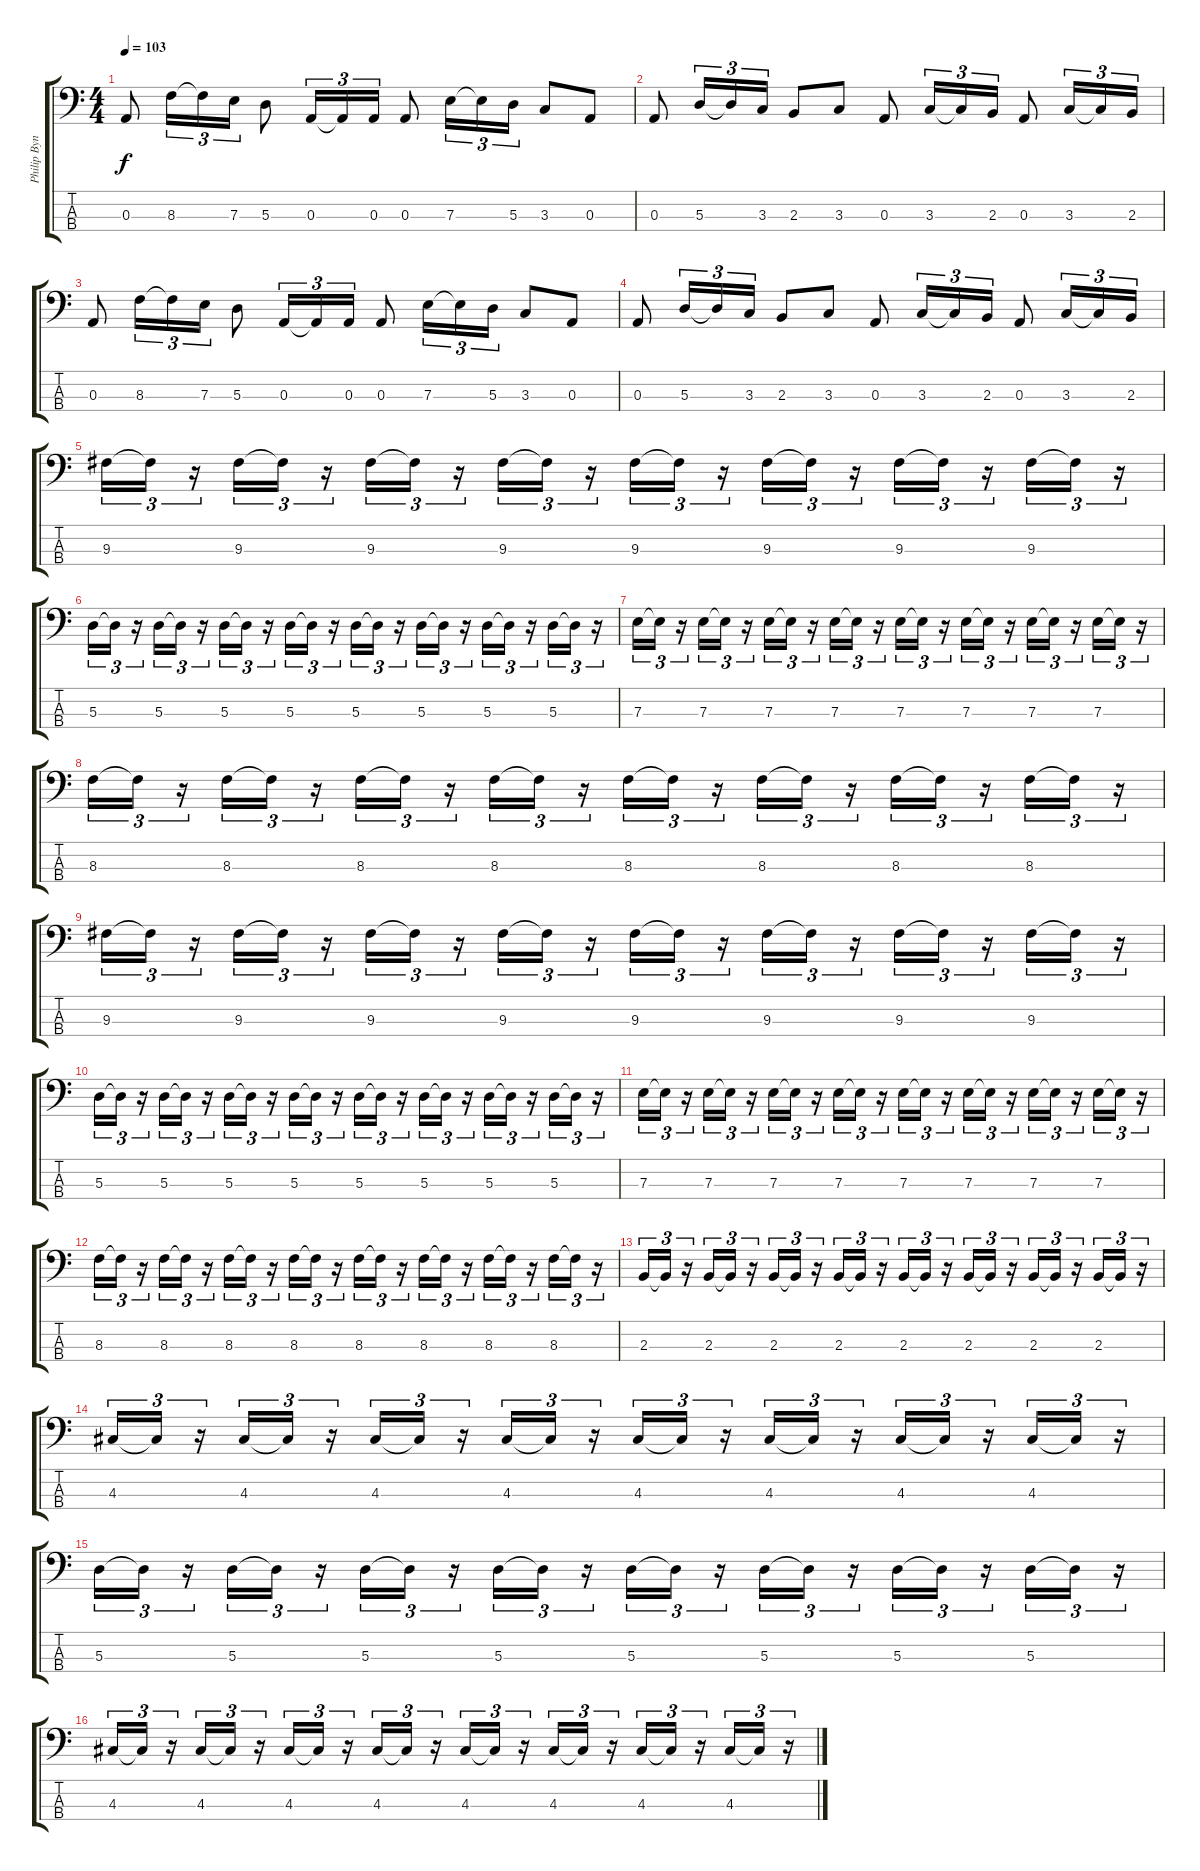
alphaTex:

\track ("Philip Bynoe" "Philip Byn") {instrument electricbassfinger}
\staff {score tabs}
\tuning (G2 D2 A1 E1) {hide}
\ts (4 4)
\tempo 103
\clef f4
\ks c
0.3.8{dy f} 8.3.16{tu (3 2)} 8.3{t}.16{tu (3 2)} 7.3.16{tu (3 2)} 5.3.8 0.3.16{tu (3 2)} 0.3{t}.16{tu (3 2)} 0.3.16{tu (3 2)} 0.3.8 7.3.16{tu (3 2)} 7.3{t}.16{tu (3 2)} 5.3.16{tu (3 2)} 3.3.8 0.3.8 |
0.3.8 5.3.16{tu (3 2)} 5.3{t}.16{tu (3 2)} 3.3.16{tu (3 2)} 2.3.8 3.3.8 0.3.8 3.3.16{tu (3 2)} 3.3{t}.16{tu (3 2)} 2.3.16{tu (3 2)} 0.3.8 3.3.16{tu (3 2)} 3.3{t}.16{tu (3 2)} 2.3.16{tu (3 2)} |
0.3.8 8.3.16{tu (3 2)} 8.3{t}.16{tu (3 2)} 7.3.16{tu (3 2)} 5.3.8 0.3.16{tu (3 2)} 0.3{t}.16{tu (3 2)} 0.3.16{tu (3 2)} 0.3.8 7.3.16{tu (3 2)} 7.3{t}.16{tu (3 2)} 5.3.16{tu (3 2)} 3.3.8 0.3.8 |
0.3.8 5.3.16{tu (3 2)} 5.3{t}.16{tu (3 2)} 3.3.16{tu (3 2)} 2.3.8 3.3.8 0.3.8 3.3.16{tu (3 2)} 3.3{t}.16{tu (3 2)} 2.3.16{tu (3 2)} 0.3.8 3.3.16{tu (3 2)} 3.3{t}.16{tu (3 2)} 2.3.16{tu (3 2)} |
9.3.16{tu (3 2)} 9.3{t}.16{tu (3 2)} r.16{tu (3 2)} 9.3.16{tu (3 2)} 9.3{t}.16{tu (3 2)} r.16{tu (3 2)} 9.3.16{tu (3 2)} 9.3{t}.16{tu (3 2)} r.16{tu (3 2)} 9.3.16{tu (3 2)} 9.3{t}.16{tu (3 2)} r.16{tu (3 2)} 9.3.16{tu (3 2)} 9.3{t}.16{tu (3 2)} r.16{tu (3 2)} 9.3.16{tu (3 2)} 9.3{t}.16{tu (3 2)} r.16{tu (3 2)} 9.3.16{tu (3 2)} 9.3{t}.16{tu (3 2)} r.16{tu (3 2)} 9.3.16{tu (3 2)} 9.3{t}.16{tu (3 2)} r.16{tu (3 2)} |
5.3.16{tu (3 2)} 5.3{t}.16{tu (3 2)} r.16{tu (3 2)} 5.3.16{tu (3 2)} 5.3{t}.16{tu (3 2)} r.16{tu (3 2)} 5.3.16{tu (3 2)} 5.3{t}.16{tu (3 2)} r.16{tu (3 2)} 5.3.16{tu (3 2)} 5.3{t}.16{tu (3 2)} r.16{tu (3 2)} 5.3.16{tu (3 2)} 5.3{t}.16{tu (3 2)} r.16{tu (3 2)} 5.3.16{tu (3 2)} 5.3{t}.16{tu (3 2)} r.16{tu (3 2)} 5.3.16{tu (3 2)} 5.3{t}.16{tu (3 2)} r.16{tu (3 2)} 5.3.16{tu (3 2)} 5.3{t}.16{tu (3 2)} r.16{tu (3 2)} |
7.3.16{tu (3 2)} 7.3{t}.16{tu (3 2)} r.16{tu (3 2)} 7.3.16{tu (3 2)} 7.3{t}.16{tu (3 2)} r.16{tu (3 2)} 7.3.16{tu (3 2)} 7.3{t}.16{tu (3 2)} r.16{tu (3 2)} 7.3.16{tu (3 2)} 7.3{t}.16{tu (3 2)} r.16{tu (3 2)} 7.3.16{tu (3 2)} 7.3{t}.16{tu (3 2)} r.16{tu (3 2)} 7.3.16{tu (3 2)} 7.3{t}.16{tu (3 2)} r.16{tu (3 2)} 7.3.16{tu (3 2)} 7.3{t}.16{tu (3 2)} r.16{tu (3 2)} 7.3.16{tu (3 2)} 7.3{t}.16{tu (3 2)} r.16{tu (3 2)} |
8.3.16{tu (3 2)} 8.3{t}.16{tu (3 2)} r.16{tu (3 2)} 8.3.16{tu (3 2)} 8.3{t}.16{tu (3 2)} r.16{tu (3 2)} 8.3.16{tu (3 2)} 8.3{t}.16{tu (3 2)} r.16{tu (3 2)} 8.3.16{tu (3 2)} 8.3{t}.16{tu (3 2)} r.16{tu (3 2)} 8.3.16{tu (3 2)} 8.3{t}.16{tu (3 2)} r.16{tu (3 2)} 8.3.16{tu (3 2)} 8.3{t}.16{tu (3 2)} r.16{tu (3 2)} 8.3.16{tu (3 2)} 8.3{t}.16{tu (3 2)} r.16{tu (3 2)} 8.3.16{tu (3 2)} 8.3{t}.16{tu (3 2)} r.16{tu (3 2)} |
9.3.16{tu (3 2)} 9.3{t}.16{tu (3 2)} r.16{tu (3 2)} 9.3.16{tu (3 2)} 9.3{t}.16{tu (3 2)} r.16{tu (3 2)} 9.3.16{tu (3 2)} 9.3{t}.16{tu (3 2)} r.16{tu (3 2)} 9.3.16{tu (3 2)} 9.3{t}.16{tu (3 2)} r.16{tu (3 2)} 9.3.16{tu (3 2)} 9.3{t}.16{tu (3 2)} r.16{tu (3 2)} 9.3.16{tu (3 2)} 9.3{t}.16{tu (3 2)} r.16{tu (3 2)} 9.3.16{tu (3 2)} 9.3{t}.16{tu (3 2)} r.16{tu (3 2)} 9.3.16{tu (3 2)} 9.3{t}.16{tu (3 2)} r.16{tu (3 2)} |
5.3.16{tu (3 2)} 5.3{t}.16{tu (3 2)} r.16{tu (3 2)} 5.3.16{tu (3 2)} 5.3{t}.16{tu (3 2)} r.16{tu (3 2)} 5.3.16{tu (3 2)} 5.3{t}.16{tu (3 2)} r.16{tu (3 2)} 5.3.16{tu (3 2)} 5.3{t}.16{tu (3 2)} r.16{tu (3 2)} 5.3.16{tu (3 2)} 5.3{t}.16{tu (3 2)} r.16{tu (3 2)} 5.3.16{tu (3 2)} 5.3{t}.16{tu (3 2)} r.16{tu (3 2)} 5.3.16{tu (3 2)} 5.3{t}.16{tu (3 2)} r.16{tu (3 2)} 5.3.16{tu (3 2)} 5.3{t}.16{tu (3 2)} r.16{tu (3 2)} |
7.3.16{tu (3 2)} 7.3{t}.16{tu (3 2)} r.16{tu (3 2)} 7.3.16{tu (3 2)} 7.3{t}.16{tu (3 2)} r.16{tu (3 2)} 7.3.16{tu (3 2)} 7.3{t}.16{tu (3 2)} r.16{tu (3 2)} 7.3.16{tu (3 2)} 7.3{t}.16{tu (3 2)} r.16{tu (3 2)} 7.3.16{tu (3 2)} 7.3{t}.16{tu (3 2)} r.16{tu (3 2)} 7.3.16{tu (3 2)} 7.3{t}.16{tu (3 2)} r.16{tu (3 2)} 7.3.16{tu (3 2)} 7.3{t}.16{tu (3 2)} r.16{tu (3 2)} 7.3.16{tu (3 2)} 7.3{t}.16{tu (3 2)} r.16{tu (3 2)} |
8.3.16{tu (3 2)} 8.3{t}.16{tu (3 2)} r.16{tu (3 2)} 8.3.16{tu (3 2)} 8.3{t}.16{tu (3 2)} r.16{tu (3 2)} 8.3.16{tu (3 2)} 8.3{t}.16{tu (3 2)} r.16{tu (3 2)} 8.3.16{tu (3 2)} 8.3{t}.16{tu (3 2)} r.16{tu (3 2)} 8.3.16{tu (3 2)} 8.3{t}.16{tu (3 2)} r.16{tu (3 2)} 8.3.16{tu (3 2)} 8.3{t}.16{tu (3 2)} r.16{tu (3 2)} 8.3.16{tu (3 2)} 8.3{t}.16{tu (3 2)} r.16{tu (3 2)} 8.3.16{tu (3 2)} 8.3{t}.16{tu (3 2)} r.16{tu (3 2)} |
2.3.16{tu (3 2)} 2.3{t}.16{tu (3 2)} r.16{tu (3 2)} 2.3.16{tu (3 2)} 2.3{t}.16{tu (3 2)} r.16{tu (3 2)} 2.3.16{tu (3 2)} 2.3{t}.16{tu (3 2)} r.16{tu (3 2)} 2.3.16{tu (3 2)} 2.3{t}.16{tu (3 2)} r.16{tu (3 2)} 2.3.16{tu (3 2)} 2.3{t}.16{tu (3 2)} r.16{tu (3 2)} 2.3.16{tu (3 2)} 2.3{t}.16{tu (3 2)} r.16{tu (3 2)} 2.3.16{tu (3 2)} 2.3{t}.16{tu (3 2)} r.16{tu (3 2)} 2.3.16{tu (3 2)} 2.3{t}.16{tu (3 2)} r.16{tu (3 2)} |
4.3.16{tu (3 2)} 4.3{t}.16{tu (3 2)} r.16{tu (3 2)} 4.3.16{tu (3 2)} 4.3{t}.16{tu (3 2)} r.16{tu (3 2)} 4.3.16{tu (3 2)} 4.3{t}.16{tu (3 2)} r.16{tu (3 2)} 4.3.16{tu (3 2)} 4.3{t}.16{tu (3 2)} r.16{tu (3 2)} 4.3.16{tu (3 2)} 4.3{t}.16{tu (3 2)} r.16{tu (3 2)} 4.3.16{tu (3 2)} 4.3{t}.16{tu (3 2)} r.16{tu (3 2)} 4.3.16{tu (3 2)} 4.3{t}.16{tu (3 2)} r.16{tu (3 2)} 4.3.16{tu (3 2)} 4.3{t}.16{tu (3 2)} r.16{tu (3 2)} |
5.3.16{tu (3 2)} 5.3{t}.16{tu (3 2)} r.16{tu (3 2)} 5.3.16{tu (3 2)} 5.3{t}.16{tu (3 2)} r.16{tu (3 2)} 5.3.16{tu (3 2)} 5.3{t}.16{tu (3 2)} r.16{tu (3 2)} 5.3.16{tu (3 2)} 5.3{t}.16{tu (3 2)} r.16{tu (3 2)} 5.3.16{tu (3 2)} 5.3{t}.16{tu (3 2)} r.16{tu (3 2)} 5.3.16{tu (3 2)} 5.3{t}.16{tu (3 2)} r.16{tu (3 2)} 5.3.16{tu (3 2)} 5.3{t}.16{tu (3 2)} r.16{tu (3 2)} 5.3.16{tu (3 2)} 5.3{t}.16{tu (3 2)} r.16{tu (3 2)} |
4.3.16{tu (3 2)} 4.3{t}.16{tu (3 2)} r.16{tu (3 2)} 4.3.16{tu (3 2)} 4.3{t}.16{tu (3 2)} r.16{tu (3 2)} 4.3.16{tu (3 2)} 4.3{t}.16{tu (3 2)} r.16{tu (3 2)} 4.3.16{tu (3 2)} 4.3{t}.16{tu (3 2)} r.16{tu (3 2)} 4.3.16{tu (3 2)} 4.3{t}.16{tu (3 2)} r.16{tu (3 2)} 4.3.16{tu (3 2)} 4.3{t}.16{tu (3 2)} r.16{tu (3 2)} 4.3.16{tu (3 2)} 4.3{t}.16{tu (3 2)} r.16{tu (3 2)} 4.3.16{tu (3 2)} 4.3{t}.16{tu (3 2)} r.16{tu (3 2)}
